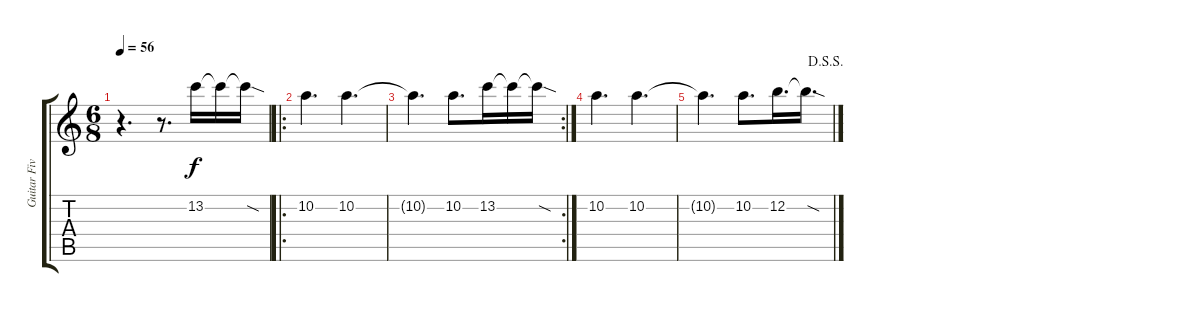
\track ("Guitar Five" "Guitar Fiv") {instrument distortionguitar}
\staff {score tabs}
\tuning (E4 B3 G3 D3 A2 E2) {hide}
\ts (6 8)
\tempo 56
\clef g2
\ks c
r.4{d dy f} r.8{d} 13.2.16 13.2{t}.16 13.2{sod t}.16 |
\ro
10.2.4{d} 10.2.4{d} |
\rc 2
10.2{t}.4{d} 10.2.8{d} 13.2.16 13.2{t}.16 13.2{sod t}.16 |
10.2.4{d} 10.2.4{d} |
\jump dalsegnosegno
10.2{t}.4{d} 10.2.8{d} 12.2.16{d} 12.2{sod t}.16{d}
